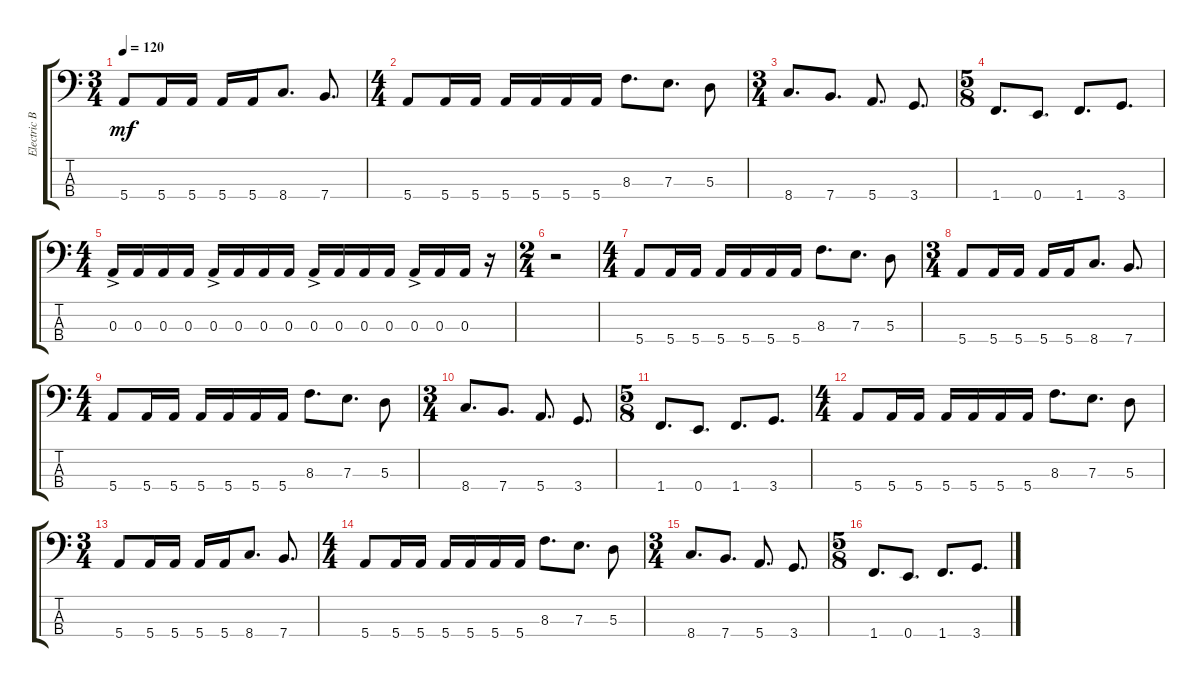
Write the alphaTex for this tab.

\track ("Electric Bass" "Electric B") {instrument electricbassfinger}
\staff {score tabs}
\tuning (G2 D2 A1 E1) {hide}
\ts (3 4)
\tempo 120
\clef f4
\ks c
5.4.8{dy mf} 5.4.16 5.4.16 5.4.16 5.4.16 8.4.8{d} 7.4.8{d} |
\ts (4 4)
5.4.8 5.4.16 5.4.16 5.4.16 5.4.16 5.4.16 5.4.16 8.3.8{d} 7.3.8{d} 5.3.8 |
\ts (3 4)
8.4.8{d} 7.4.8{d} 5.4.8{d} 3.4.8{d} |
\ts (5 8)
1.4.8{d} 0.4.8{d} 1.4.8{d} 3.4.8{d} |
\ts (4 4)
0.3{ac}.16 0.3.16 0.3.16 0.3.16 0.3{ac}.16 0.3.16 0.3.16 0.3.16 0.3{ac}.16 0.3.16 0.3.16 0.3.16 0.3{ac}.16 0.3.16 0.3.16 r.16 |
\ts (2 4)
r.2 |
\ts (4 4)
5.4.8 5.4.16 5.4.16 5.4.16 5.4.16 5.4.16 5.4.16 8.3.8{d} 7.3.8{d} 5.3.8 |
\ts (3 4)
5.4.8 5.4.16 5.4.16 5.4.16 5.4.16 8.4.8{d} 7.4.8{d} |
\ts (4 4)
5.4.8 5.4.16 5.4.16 5.4.16 5.4.16 5.4.16 5.4.16 8.3.8{d} 7.3.8{d} 5.3.8 |
\ts (3 4)
8.4.8{d} 7.4.8{d} 5.4.8{d} 3.4.8{d} |
\ts (5 8)
1.4.8{d} 0.4.8{d} 1.4.8{d} 3.4.8{d} |
\ts (4 4)
5.4.8 5.4.16 5.4.16 5.4.16 5.4.16 5.4.16 5.4.16 8.3.8{d} 7.3.8{d} 5.3.8 |
\ts (3 4)
5.4.8 5.4.16 5.4.16 5.4.16 5.4.16 8.4.8{d} 7.4.8{d} |
\ts (4 4)
5.4.8 5.4.16 5.4.16 5.4.16 5.4.16 5.4.16 5.4.16 8.3.8{d} 7.3.8{d} 5.3.8 |
\ts (3 4)
8.4.8{d} 7.4.8{d} 5.4.8{d} 3.4.8{d} |
\ts (5 8)
1.4.8{d} 0.4.8{d} 1.4.8{d} 3.4.8{d}
